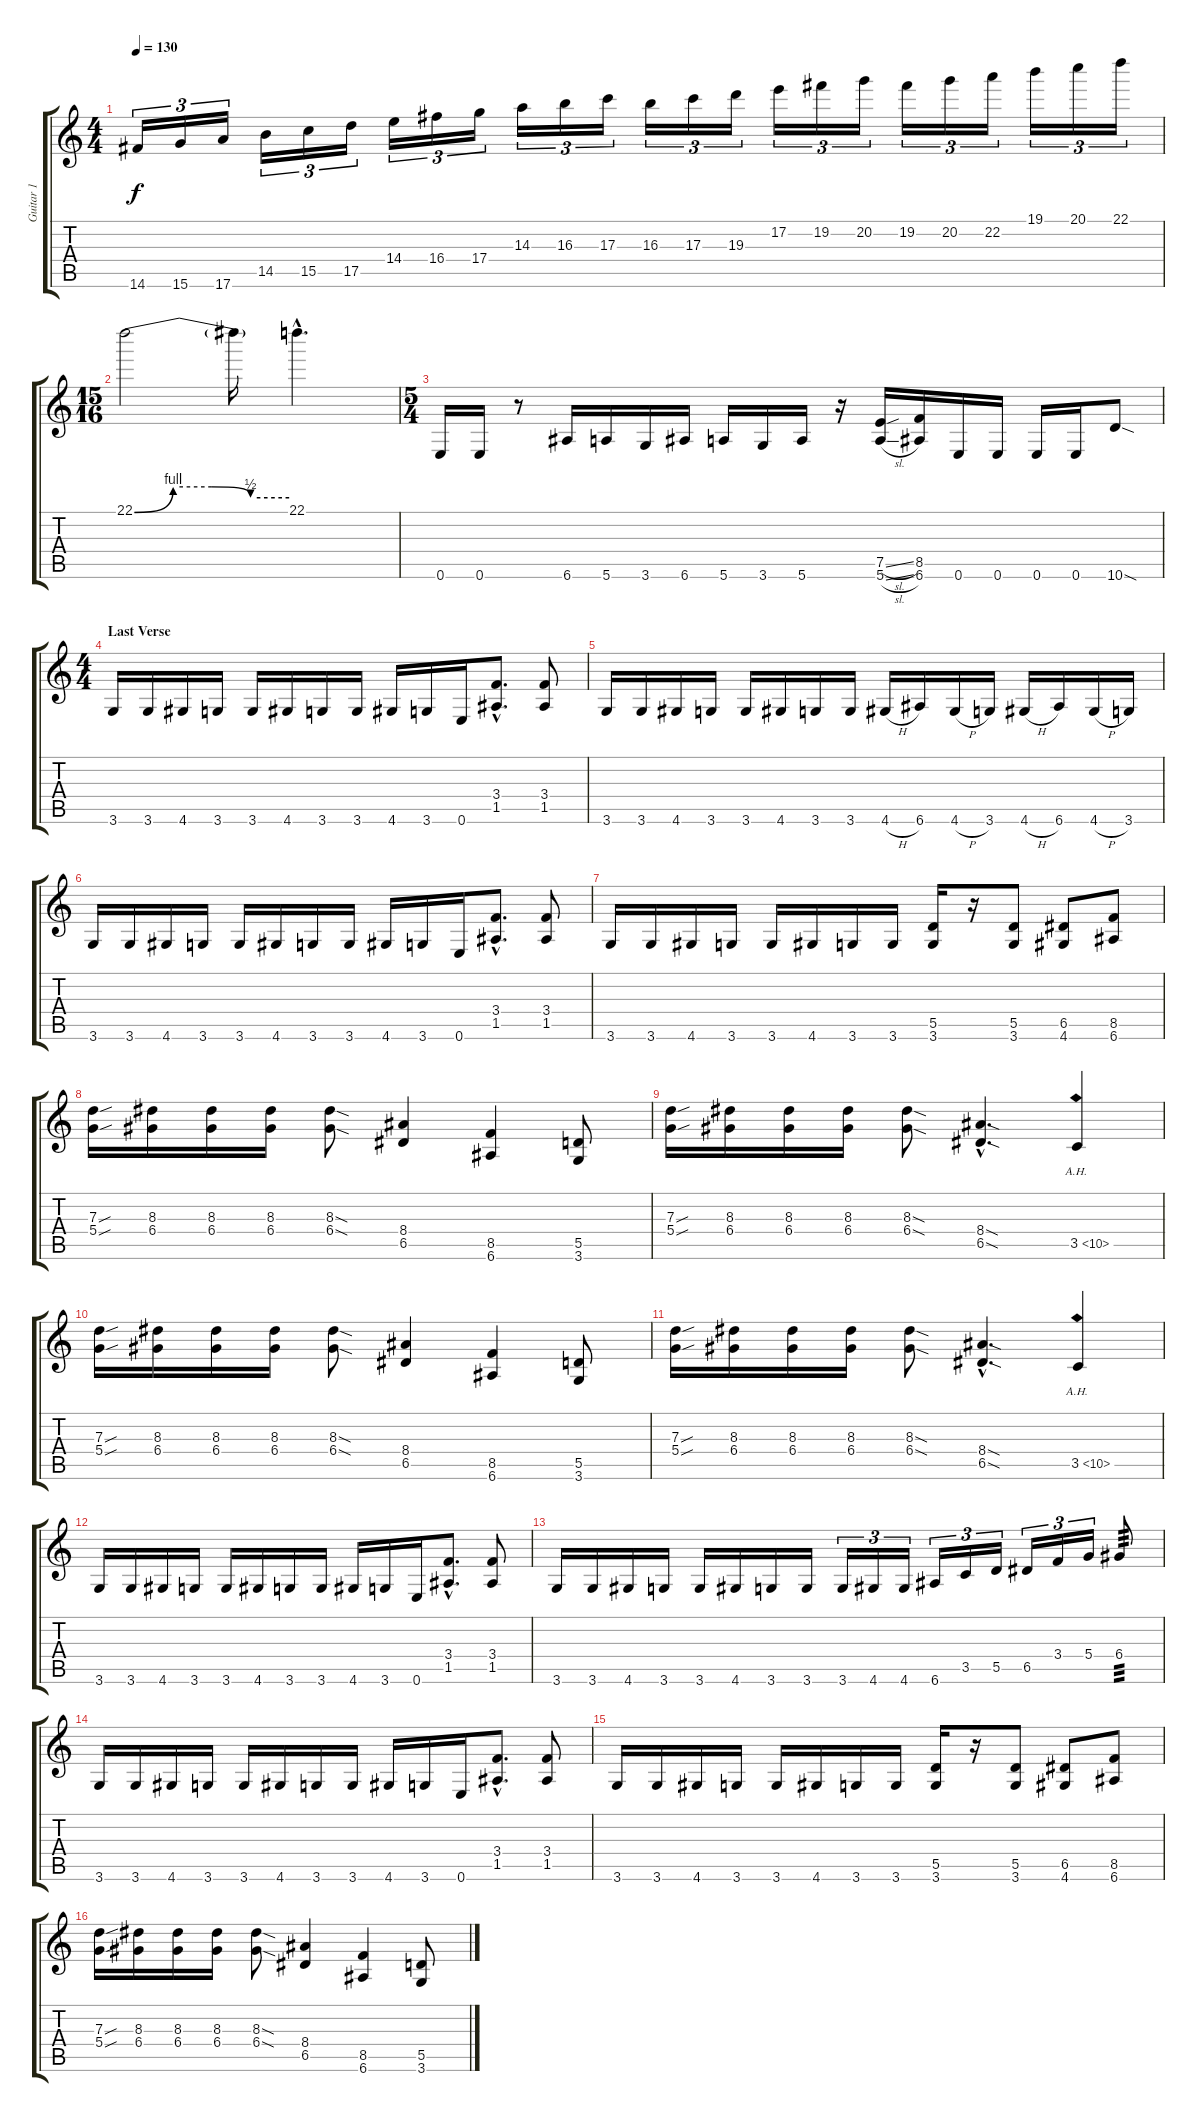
\track ("Guitar 1" "Guitar 1") {instrument overdrivenguitar}
\staff {score tabs}
\tuning (E4 B3 G3 D3 A2 E2) {hide}
\ts (4 4)
\tempo 130
\clef g2
\ks c
14.6.16{tu (3 2) dy f} 15.6.16{tu (3 2)} 17.6.16{tu (3 2)} 14.5.16{tu (3 2)} 15.5.16{tu (3 2)} 17.5.16{tu (3 2)} 14.4.16{tu (3 2)} 16.4.16{tu (3 2)} 17.4.16{tu (3 2)} 14.3.16{tu (3 2)} 16.3.16{tu (3 2)} 17.3.16{tu (3 2)} 16.3.16{tu (3 2)} 17.3.16{tu (3 2)} 19.3.16{tu (3 2)} 17.2.16{tu (3 2)} 19.2.16{tu (3 2)} 20.2.16{tu (3 2)} 19.2.16{tu (3 2)} 20.2.16{tu (3 2)} 22.2.16{tu (3 2)} 19.1.16{tu (3 2)} 20.1.16{tu (3 2)} 22.1.16{tu (3 2)} |
\ts (15 16)
22.1{be (custom 0 0 15 4 30 4 45 2 60 2)}.2 22.1{t}.16 22.1{hac}.4{d} |
\ts (5 4)
0.6.16 0.6.16 r.8 6.6.16 5.6.16 3.6.16 6.6.16 5.6.16 3.6.16 5.6.16 r.16 (7.5{sl} 5.6{sl}).16 (8.5 6.6).16 0.6.16 0.6.16 0.6.16 0.6.16 10.6{sod}.8 |
\ts (4 4)
\section ("" "Last Verse")
3.6.16 3.6.16 4.6.16 3.6.16 3.6.16 4.6.16 3.6.16 3.6.16 4.6.16 3.6.16 0.6.16 (3.4{hac} 1.5{hac}).8{d} (3.4 1.5).8 |
3.6.16 3.6.16 4.6.16 3.6.16 3.6.16 4.6.16 3.6.16 3.6.16 4.6{h}.16 6.6.16 4.6{h}.16 3.6.16 4.6{h}.16 6.6.16 4.6{h}.16 3.6.16 |
3.6.16 3.6.16 4.6.16 3.6.16 3.6.16 4.6.16 3.6.16 3.6.16 4.6.16 3.6.16 0.6.16 (3.4{hac} 1.5{hac}).8{d} (3.4 1.5).8 |
3.6.16 3.6.16 4.6.16 3.6.16 3.6.16 4.6.16 3.6.16 3.6.16 (5.5 3.6).16 r.16 (5.5 3.6).8 (6.5 4.6).8 (8.5 6.6).8 |
(7.3{sou} 5.4{sou}).16 (8.3 6.4).16 (8.3 6.4).16 (8.3 6.4).16 (8.3{sod} 6.4{sod}).8 (8.4 6.5).4 (8.5 6.6).4 (5.5 3.6).8 |
(7.3{sou} 5.4{sou}).16 (8.3 6.4).16 (8.3 6.4).16 (8.3 6.4).16 (8.3{sod} 6.4{sod}).8 (8.4{sod hac} 6.5{sod hac}).4{d} 3.5{ah 7}.4 |
(7.3{sou} 5.4{sou}).16 (8.3 6.4).16 (8.3 6.4).16 (8.3 6.4).16 (8.3{sod} 6.4{sod}).8 (8.4 6.5).4 (8.5 6.6).4 (5.5 3.6).8 |
(7.3{sou} 5.4{sou}).16 (8.3 6.4).16 (8.3 6.4).16 (8.3 6.4).16 (8.3{sod} 6.4{sod}).8 (8.4{sod hac} 6.5{sod hac}).4{d} 3.5{ah 7}.4 |
3.6.16 3.6.16 4.6.16 3.6.16 3.6.16 4.6.16 3.6.16 3.6.16 4.6.16 3.6.16 0.6.16 (3.4{hac} 1.5{hac}).8{d} (3.4 1.5).8 |
3.6.16 3.6.16 4.6.16 3.6.16 3.6.16 4.6.16 3.6.16 3.6.16 3.6.16{tu (3 2)} 4.6.16{tu (3 2)} 4.6.16{tu (3 2)} 6.6.16{tu (3 2)} 3.5.16{tu (3 2)} 5.5.16{tu (3 2)} 6.5.16{tu (3 2)} 3.4.16{tu (3 2)} 5.4.16{tu (3 2)} 6.4.8{tp 3} |
3.6.16 3.6.16 4.6.16 3.6.16 3.6.16 4.6.16 3.6.16 3.6.16 4.6.16 3.6.16 0.6.16 (3.4{hac} 1.5{hac}).8{d} (3.4 1.5).8 |
3.6.16 3.6.16 4.6.16 3.6.16 3.6.16 4.6.16 3.6.16 3.6.16 (5.5 3.6).16 r.16 (5.5 3.6).8 (6.5 4.6).8 (8.5 6.6).8 |
(7.3{sou} 5.4{sou}).16 (8.3 6.4).16 (8.3 6.4).16 (8.3 6.4).16 (8.3{sod} 6.4{sod}).8 (8.4 6.5).4 (8.5 6.6).4 (5.5 3.6).8
